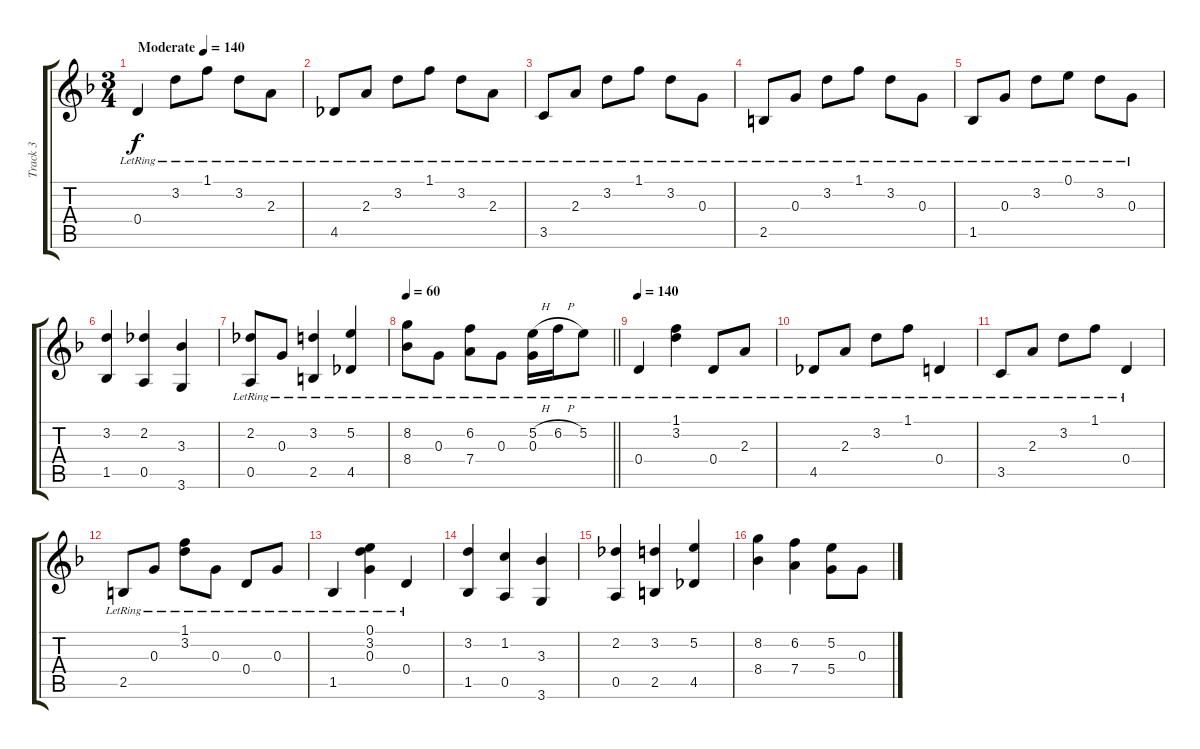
\track ("Track 3" "Track 3") {instrument acousticguitarsteel}
\staff {score tabs}
\tuning (E4 B3 G3 D3 A2 E2) {hide}
\ts (3 4)
\tempo (140 "Moderate")
\clef g2
\ks f
0.4{lr}.4{dy f instrument acousticguitarsteel} 3.2{lr}.8 1.1{lr}.8 3.2{lr}.8 2.3{lr}.8 |
4.5{lr}.8 2.3{lr}.8 3.2{lr}.8 1.1{lr}.8 3.2{lr}.8 2.3{lr}.8 |
3.5{lr}.8 2.3{lr}.8 3.2{lr}.8 1.1{lr}.8 3.2{lr}.8 0.3{lr}.8 |
2.5{lr}.8 0.3{lr}.8 3.2{lr}.8 1.1{lr}.8 3.2{lr}.8 0.3{lr}.8 |
1.5{lr}.8 0.3{lr}.8 3.2{lr}.8 0.1{lr}.8 3.2{lr}.8 0.3{lr}.8 |
(3.2 1.5).4 (2.2 0.5).4 (3.3 3.6).4 |
(2.2{lr} 0.5{lr}).8 0.3{lr}.8 (3.2{lr} 2.5{lr}).4 (5.2{lr} 4.5{lr}).4 |
\tempo 60
\barLineRight lightlight
(8.2{lr} 8.4{lr}).8 0.3{lr}.8 (6.2{lr} 7.4{lr}).8 0.3{lr}.8 (5.2{h lr} 0.3{lr}).16 6.2{h lr}.16 5.2{lr}.8 |
\tempo 140
0.4{lr}.4 (1.1{lr} 3.2{lr}).4 0.4{lr}.8 2.3{lr}.8 |
4.5{lr}.8 2.3{lr}.8 3.2{lr}.8 1.1{lr}.8 0.4{lr}.4 |
3.5{lr}.8 2.3{lr}.8 3.2{lr}.8 1.1{lr}.8 0.4{lr}.4 |
2.5{lr}.8 0.3{lr}.8 (1.1{lr} 3.2{lr}).8 0.3{lr}.8 0.4{lr}.8 0.3{lr}.8 |
1.5{lr}.4 (0.1{lr} 3.2{lr} 0.3{lr}).4 0.4{lr}.4 |
(3.2 1.5).4 (1.2 0.5).4 (3.3 3.6).4 |
(2.2 0.5).4 (3.2 2.5).4 (5.2 4.5).4 |
(8.2 8.4).4 (6.2 7.4).4 (5.2 5.4).8 0.3.8
